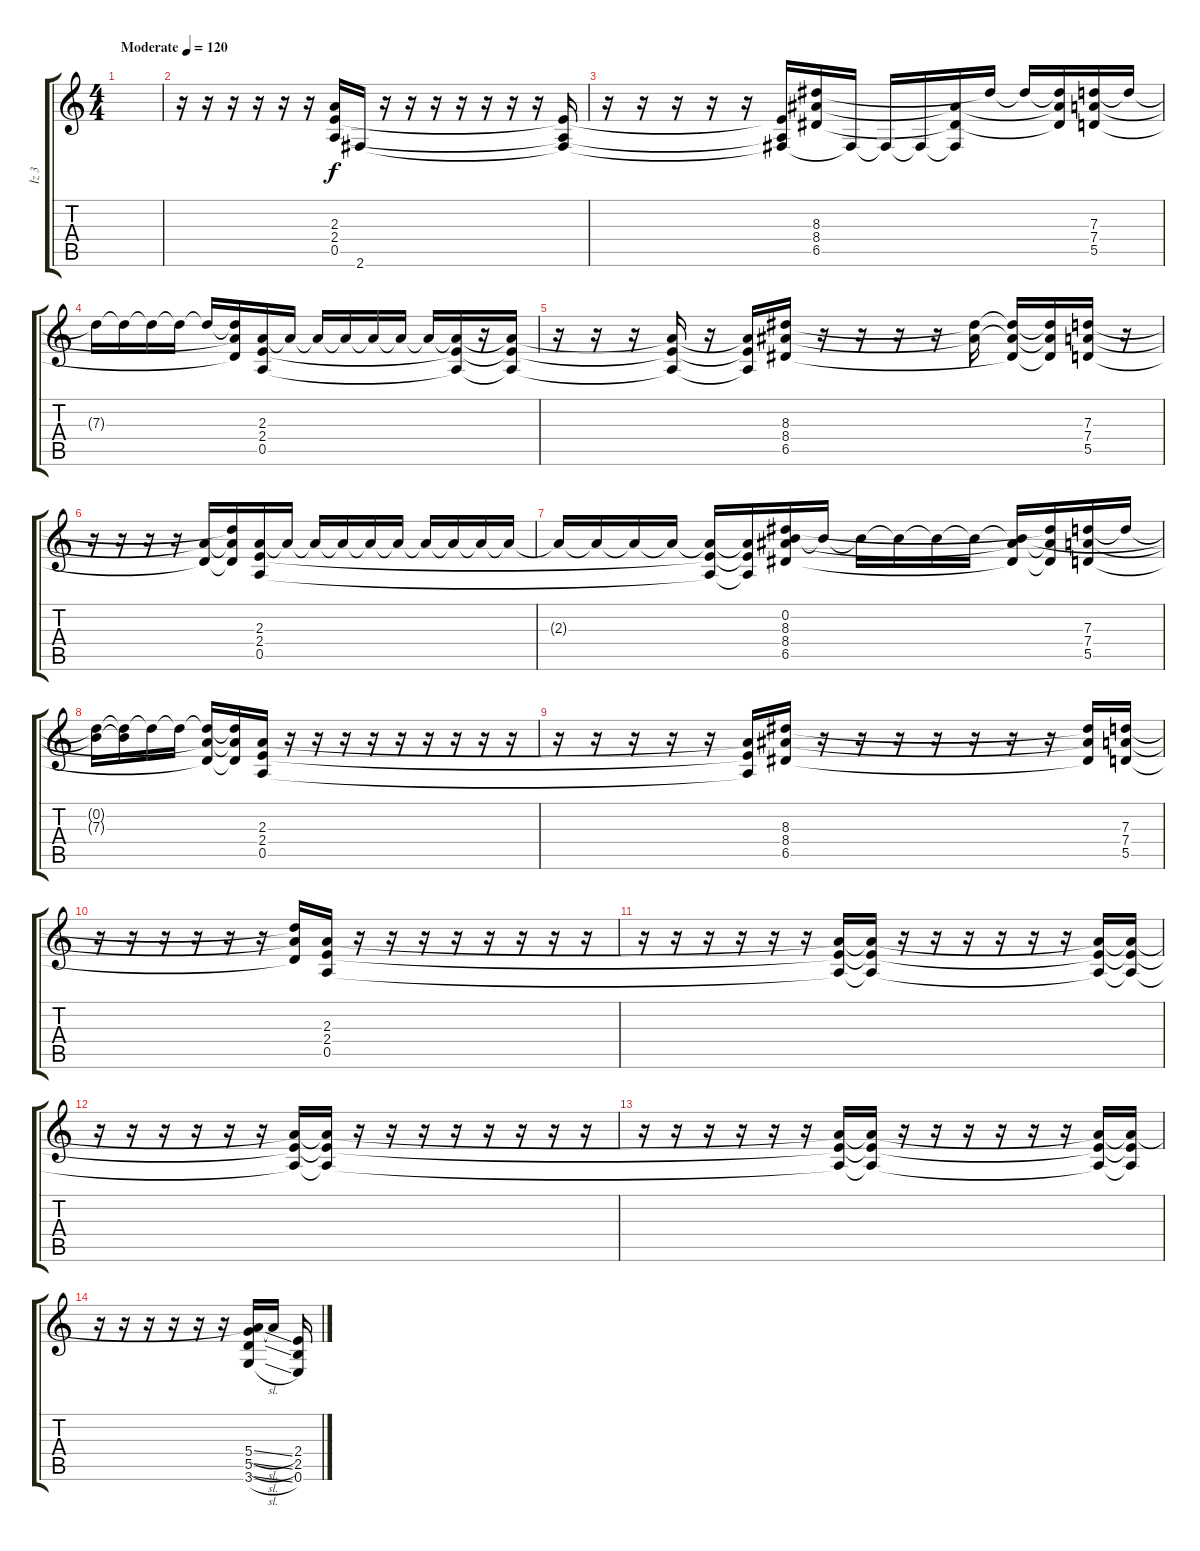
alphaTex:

\track ("İz 3" "İz 3") {instrument distortionguitar}
\staff {score tabs}
\tuning (E4 B3 G3 D3 A2 E2) {hide}
\ts (4 4)
\tempo (120 "Moderate")
\clef g2
\ks c
|
r.16 r.16 r.16 r.16 r.16 r.16 (2.3 2.4 0.5).16 2.6.16 r.16 r.16 r.16 r.16 r.16 r.16 r.16 (2.4{t} 0.5{t} 2.6{t}).16 |
r.16 r.16 r.16 r.16 r.16 (2.4{t} 0.5{t} 2.6{t}).16 (8.3 8.4 6.5).16 2.6{t}.16 2.6{t}.16 2.6{t}.16 (8.4{t} 6.5{t} 2.6{t}).16 8.3{t}.16 8.3{t}.16 (8.3{t} 8.4{t} 6.5{t}).16 (7.3 7.4 5.5).16 7.3{t}.16 |
7.3{t}.16 7.3{t}.16 7.3{t}.16 7.3{t}.16 7.3{t}.16 (7.3{t} 7.4{t} 5.5{t}).16 (2.3 2.4 0.5).16 2.3{t}.16 2.3{t}.16 2.3{t}.16 2.3{t}.16 2.3{t}.16 2.3{t}.16 (2.3{t} 2.4{t} 0.5{t}).16 r.16 (2.3{t} 2.4{t} 0.5{t}).16 |
r.16 r.16 r.16 (2.3{t} 2.4{t} 0.5{t}).16 r.16 (2.3{t} 2.4{t} 0.5{t}).16 (8.3 8.4 6.5).16 r.16 r.16 r.16 r.16 (8.3{t} 8.4{t}).16 (8.3{t} 8.4{t} 6.5{t}).16 (8.3{t} 8.4{t} 6.5{t}).16 (7.3 7.4 5.5).16 r.16 |
r.16 r.16 r.16 r.16 (7.4{t} 5.5{t}).16 (7.3{t} 7.4{t} 5.5{t}).16 (2.3 2.4 0.5).16 2.3{t}.16 2.3{t}.16 2.3{t}.16 2.3{t}.16 2.3{t}.16 2.3{t}.16 2.3{t}.16 2.3{t}.16 2.3{t}.16 |
2.3{t}.16 2.3{t}.16 2.3{t}.16 2.3{t}.16 (2.3{t} 2.4{t} 0.5{t}).16 (2.3{t} 2.4{t} 0.5{t}).16 (0.2 8.3 8.4 6.5).16 0.2{t}.16 0.2{t}.16 0.2{t}.16 0.2{t}.16 0.2{t}.16 (0.2{t} 8.4{t} 6.5{t}).16 (8.3{t} 8.4{t} 6.5{t}).16 (7.3 7.4 5.5).16 7.3{t}.16 |
(0.2{t} 7.3{t}).16 (0.2{t} 7.3{t}).16 7.3{t}.16 7.3{t}.16 (7.3{t} 7.4{t} 5.5{t}).16 (7.3{t} 7.4{t} 5.5{t}).16 (2.3 2.4 0.5).16 r.16 r.16 r.16 r.16 r.16 r.16 r.16 r.16 r.16 |
r.16 r.16 r.16 r.16 r.16 (2.3{t} 2.4{t} 0.5{t}).16 (8.3 8.4 6.5).16 r.16 r.16 r.16 r.16 r.16 r.16 r.16 (8.3{t} 8.4{t} 6.5{t}).16 (7.3 7.4 5.5).16 |
r.16 r.16 r.16 r.16 r.16 r.16 (7.3{t} 7.4{t} 5.5{t}).16 (2.3 2.4 0.5).16 r.16 r.16 r.16 r.16 r.16 r.16 r.16 r.16 |
r.16 r.16 r.16 r.16 r.16 r.16 (2.3{t} 2.4{t} 0.5{t}).16 (2.3{t} 2.4{t} 0.5{t}).16 r.16 r.16 r.16 r.16 r.16 r.16 (2.3{t} 2.4{t} 0.5{t}).16 (2.3{t} 2.4{t} 0.5{t}).16 |
r.16 r.16 r.16 r.16 r.16 r.16 (2.3{t} 2.4{t} 0.5{t}).16 (2.3{t} 2.4{t} 0.5{t}).16 r.16 r.16 r.16 r.16 r.16 r.16 r.16 r.16 |
r.16 r.16 r.16 r.16 r.16 r.16 (2.3{t} 2.4{t} 0.5{t}).16 (2.3{t} 2.4{t} 0.5{t}).16 r.16 r.16 r.16 r.16 r.16 r.16 (2.3{t} 2.4{t} 0.5{t}).16 (2.3{t} 2.4{t} 0.5{t}).16 |
r.16 r.16 r.16 r.16 r.16 r.16 (2.3{t} 5.4{sl} 5.5{sl} 3.6{sl}).16 2.3{t}.16 (2.4 2.5 0.6).16
